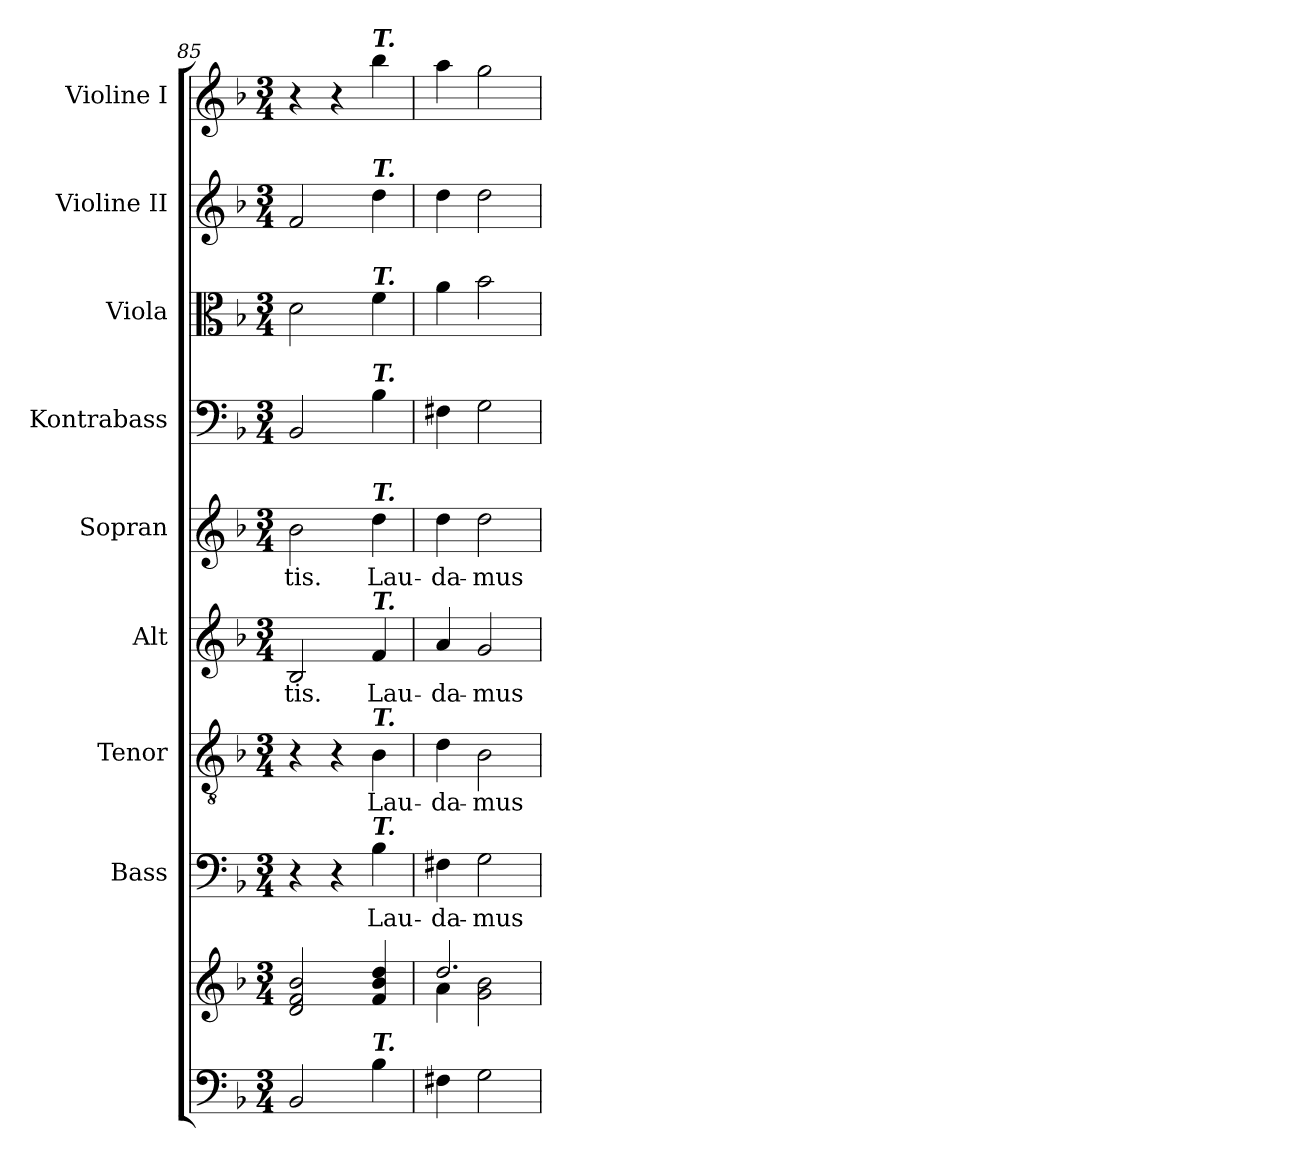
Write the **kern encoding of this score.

**kern	**kern	**kern	**text	**kern	**text	**kern	**text	**kern	**text	**kern	**kern	**kern	**kern
*part9	*part9	*part8	*part8	*part7	*part7	*part6	*part6	*part5	*part5	*part4	*part3	*part2	*part1
*staff10	*staff9	*staff8	*staff8	*staff7	*staff7	*staff6	*staff6	*staff5	*staff5	*staff4	*staff3	*staff2	*staff1
*	*	*I"Bass	*	*I"Tenor	*	*I"Alt	*	*I"Sopran	*	*I"Kontrabass	*I"Viola	*I"Violine II	*I"Violine I
*	*	*I'B.	*	*I'T.	*	*I'A.	*	*I'S.	*	*I'Kb.	*I'Vla.	*I'Vl. II	*I'Vl. I
*clefF4	*clefG2	*clefF4	*	*clefGv2	*	*clefG2	*	*clefG2	*	*clefF4	*clefC3	*clefG2	*clefG2
*	*	*	*	*	*	*	*	*	*	*ITrd7c12	*	*	*
*k[b-]	*k[b-]	*k[b-]	*	*k[b-]	*	*k[b-]	*	*k[b-]	*	*k[b-]	*k[b-]	*k[b-]	*k[b-]
*F:	*F:	*F:	*	*F:	*	*F:	*	*F:	*	*F:	*F:	*F:	*F:
*M3/4	*M3/4	*M3/4	*	*M3/4	*	*M3/4	*	*M3/4	*	*M3/4	*M3/4	*M3/4	*M3/4
=85	=85	=85	=85	=85	=85	=85	=85	=85	=85	=85	=85	=85	=85
!	!	!	!	!	!	!	!LO:LY:b	!	!LO:LY:b	!	!	!	!
2BB-/	2d/ 2f/ 2b-/	4r	.	4r	.	2B-/	-tis.	2b-\	-tis.	2BBB-/	2d\	2f/	4r
.	.	4r	.	4r	.	.	.	.	.	.	.	.	4r
!	!	!	!	!	!	!	!	!	!	!	!	!	!LO:TX:a:Bi:t=T.
!	!	!	!	!	!	!	!	!	!	!	!	!LO:TX:a:Bi:t=T.	!
!	!	!	!	!	!	!	!	!	!	!	!LO:TX:a:Bi:t=T.	!	!
!	!	!	!	!	!	!	!	!	!	!LO:TX:a:Bi:t=T.	!	!	!
!	!	!	!	!	!	!	!	!LO:TX:a:Bi:t=T.	!	!	!	!	!
!	!	!	!	!	!	!LO:TX:a:Bi:t=T.	!	!	!	!	!	!	!
!	!	!	!	!LO:TX:a:Bi:t=T.	!	!	!	!	!	!	!	!	!
!	!	!LO:TX:a:Bi:t=T.	!	!	!	!	!	!	!	!	!	!	!
!LO:TX:a:Bi:t=T.	!	!	!	!	!	!	!	!	!	!	!	!	!
!	!	!	!LO:LY:b	!	!LO:LY:b	!	!LO:LY:b	!	!LO:LY:b	!	!	!	!
4B-\	4f/ 4b-/ 4dd/	4B-\	Lau-	4B-\	Lau-	4f/	Lau-	4dd\	Lau-	4BB-\	4f\	4dd\	4bb-\
=86	=86	=86	=86	=86	=86	=86	=86	=86	=86	=86	=86	=86	=86
*	*^	*	*	*	*	*	*	*	*	*	*	*	*
!	!	!	!	!LO:LY:b	!	!LO:LY:b	!	!LO:LY:b	!	!LO:LY:b	!	!	!	!
4F#X\	2.dd/	4a\	4F#X\	-da-	4d\	-da-	4a/	-da-	4dd\	-da-	4FF#X\	4a\	4dd\	4aa\
!	!	!	!	!LO:LY:b	!	!LO:LY:b	!	!LO:LY:b	!	!LO:LY:b	!	!	!	!
2G\	.	2g\ 2b-\	2G\	-mus	2B-\	-mus	2g/	-mus	2dd\	-mus	2GG\	2b-\	2dd\	2gg\
*	*v	*v	*	*	*	*	*	*	*	*	*	*	*	*
=	=	=	=	=	=	=	=	=	=	=	=	=	=
*-	*-	*-	*-	*-	*-	*-	*-	*-	*-	*-	*-	*-	*-
